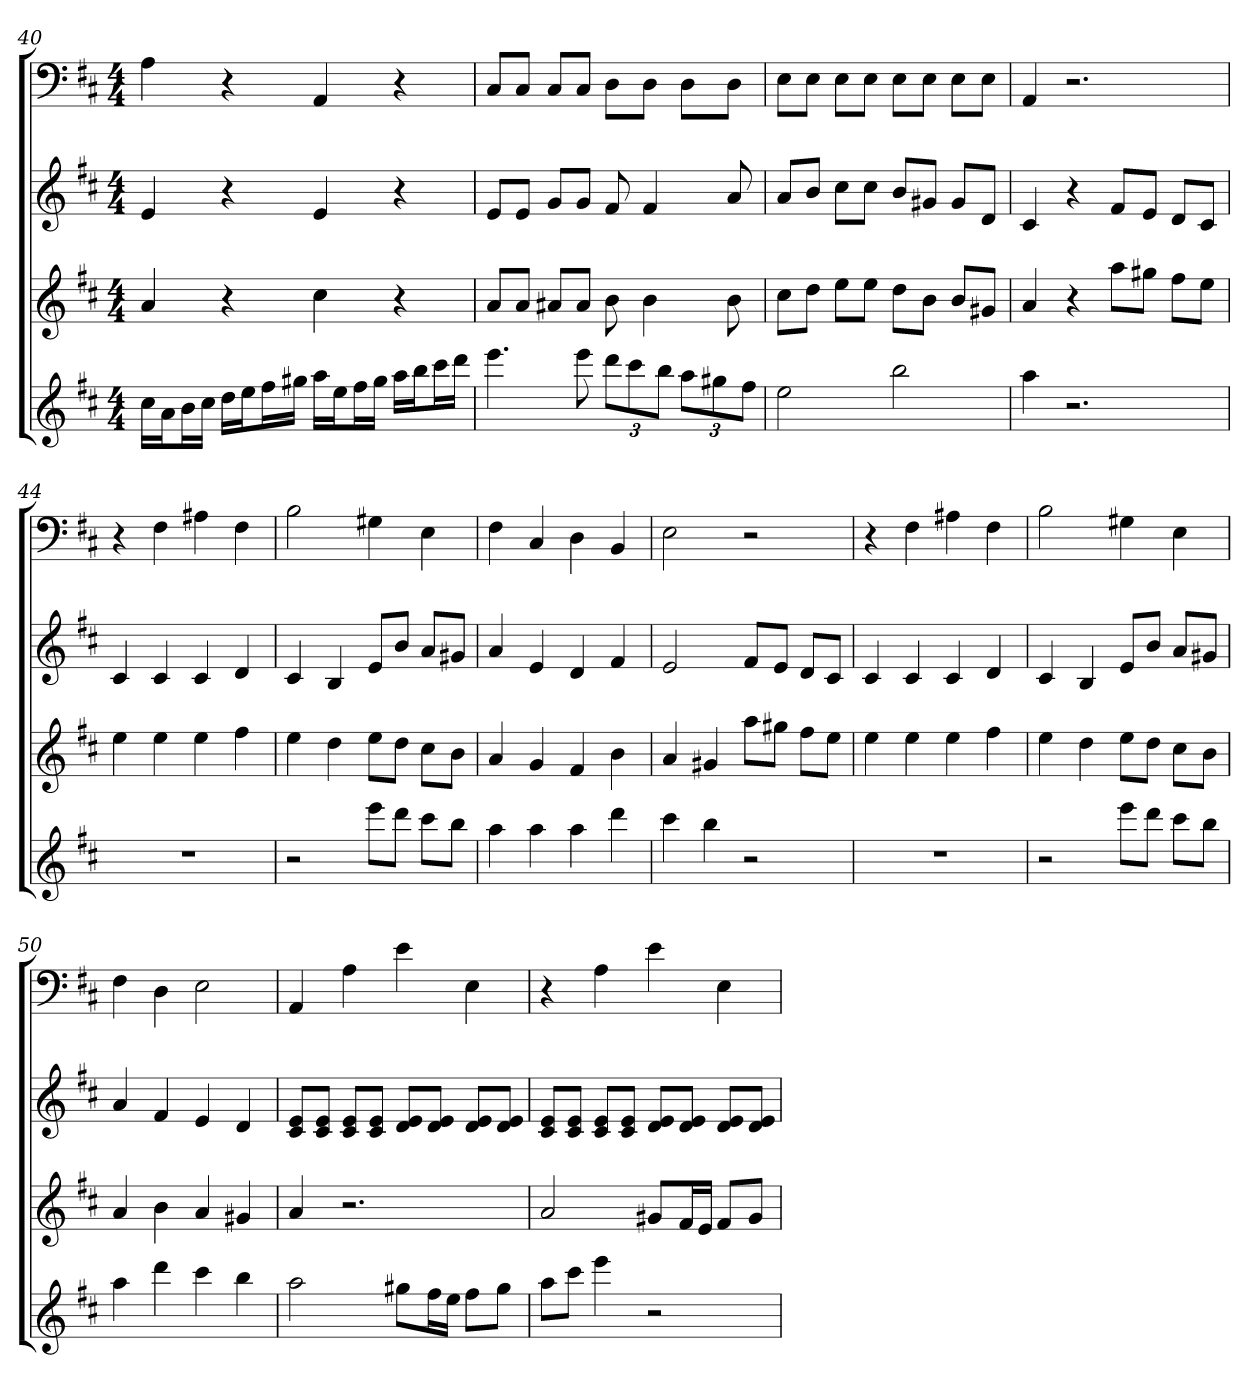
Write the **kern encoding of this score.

**kern	**kern	**kern	**kern
*part4	*part3	*part2	*part1
*staff4	*staff3	*staff2	*staff1
*k[f#c#]	*k[f#c#]	*k[f#c#]	*k[f#c#]
*D:	*D:	*D:	*D:
*M4/4	*M4/4	*M4/4	*M4/4
=40	=40	=40	=40
16cc#LL	4a	4e	4A
16aJ	.	.	.
16bL	.	.	.
16cc#JJ	.	.	.
16ddLL	4r	4r	4r
16eeJ	.	.	.
16ff#L	.	.	.
16gg#XJJ	.	.	.
16aaLL	4cc#	4e	4AA
16eeJ	.	.	.
16ff#L	.	.	.
16gg#JJ	.	.	.
16aaLL	4r	4r	4r
16bbJ	.	.	.
16ccc#L	.	.	.
16dddJJ	.	.	.
=41	=41	=41	=41
4.eee	8aL	8eL	8C#L
.	8aJ	8eJ	8C#J
.	8a#XL	8gL	8C#L
8eee	8a#J	8gJ	8C#J
12dddL	8b	8f#	8DL
12ccc#	.	.	.
.	4b	4f#	8DJ
12bbJ	.	.	.
12aaL	.	.	8DL
12gg#X	.	.	.
.	8b	8a	8DJ
12ff#J	.	.	.
=42	=42	=42	=42
2ee	8cc#L	8aL	8EL
.	8ddJ	8bJ	8EJ
.	8eeL	8cc#L	8EL
.	8eeJ	8cc#J	8EJ
2bb	8ddL	8bL	8EL
.	8bJ	8g#XJ	8EJ
.	8bL	8g#L	8EL
.	8g#XJ	8dJ	8EJ
=43	=43	=43	=43
4aa	4a	4c#	4AA
2.r	4r	4r	2.r
.	8aaL	8f#L	.
.	8gg#XJ	8eJ	.
.	8ff#L	8dL	.
.	8eeJ	8c#J	.
=44	=44	=44	=44
1r	4ee	4c#	4r
.	4ee	4c#	4F#
.	4ee	4c#	4A#X
.	4ff#	4d	4F#
=45	=45	=45	=45
2r	4ee	4c#	2B
.	4dd	4B	.
8eeeL	8eeL	8eL	4G#X
8dddJ	8ddJ	8bJ	.
8ccc#L	8cc#L	8aL	4E
8bbJ	8bJ	8g#XJ	.
=46	=46	=46	=46
4aa	4a	4a	4F#
4aa	4g	4e	4C#
4aa	4f#	4d	4D
4ddd	4b	4f#	4BB
=47	=47	=47	=47
4ccc#	4a	2e	2E
4bb	4g#X	.	.
2r	8aaL	8f#L	2r
.	8gg#XJ	8eJ	.
.	8ff#L	8dL	.
.	8eeJ	8c#J	.
=48	=48	=48	=48
1r	4ee	4c#	4r
.	4ee	4c#	4F#
.	4ee	4c#	4A#X
.	4ff#	4d	4F#
=49	=49	=49	=49
2r	4ee	4c#	2B
.	4dd	4B	.
8eeeL	8eeL	8eL	4G#X
8dddJ	8ddJ	8bJ	.
8ccc#L	8cc#L	8aL	4E
8bbJ	8bJ	8g#XJ	.
=50	=50	=50	=50
4aa	4a	4a	4F#
4ddd	4b	4f#	4D
4ccc#	4a	4e	2E
4bb	4g#X	4d	.
=51	=51	=51	=51
2aa	4a	8c# 8eL	4AA
.	.	8c# 8eJ	.
.	2.r	8c# 8eL	4A
.	.	8c# 8eJ	.
8gg#XL	.	8d 8eL	4e
16ff#L	.	8d 8eJ	.
16eeJJ	.	.	.
8ff#L	.	8d 8eL	4E
8gg#J	.	8d 8eJ	.
=52	=52	=52	=52
8aaL	2a	8c# 8eL	4r
8ccc#J	.	8c# 8eJ	.
4eee	.	8c# 8eL	4A
.	.	8c# 8eJ	.
2r	8g#XL	8d 8eL	4e
.	16f#L	8d 8eJ	.
.	16eJJ	.	.
.	8f#L	8d 8eL	4E
.	8g#J	8d 8eJ	.
=	=	=	=
*-	*-	*-	*-
